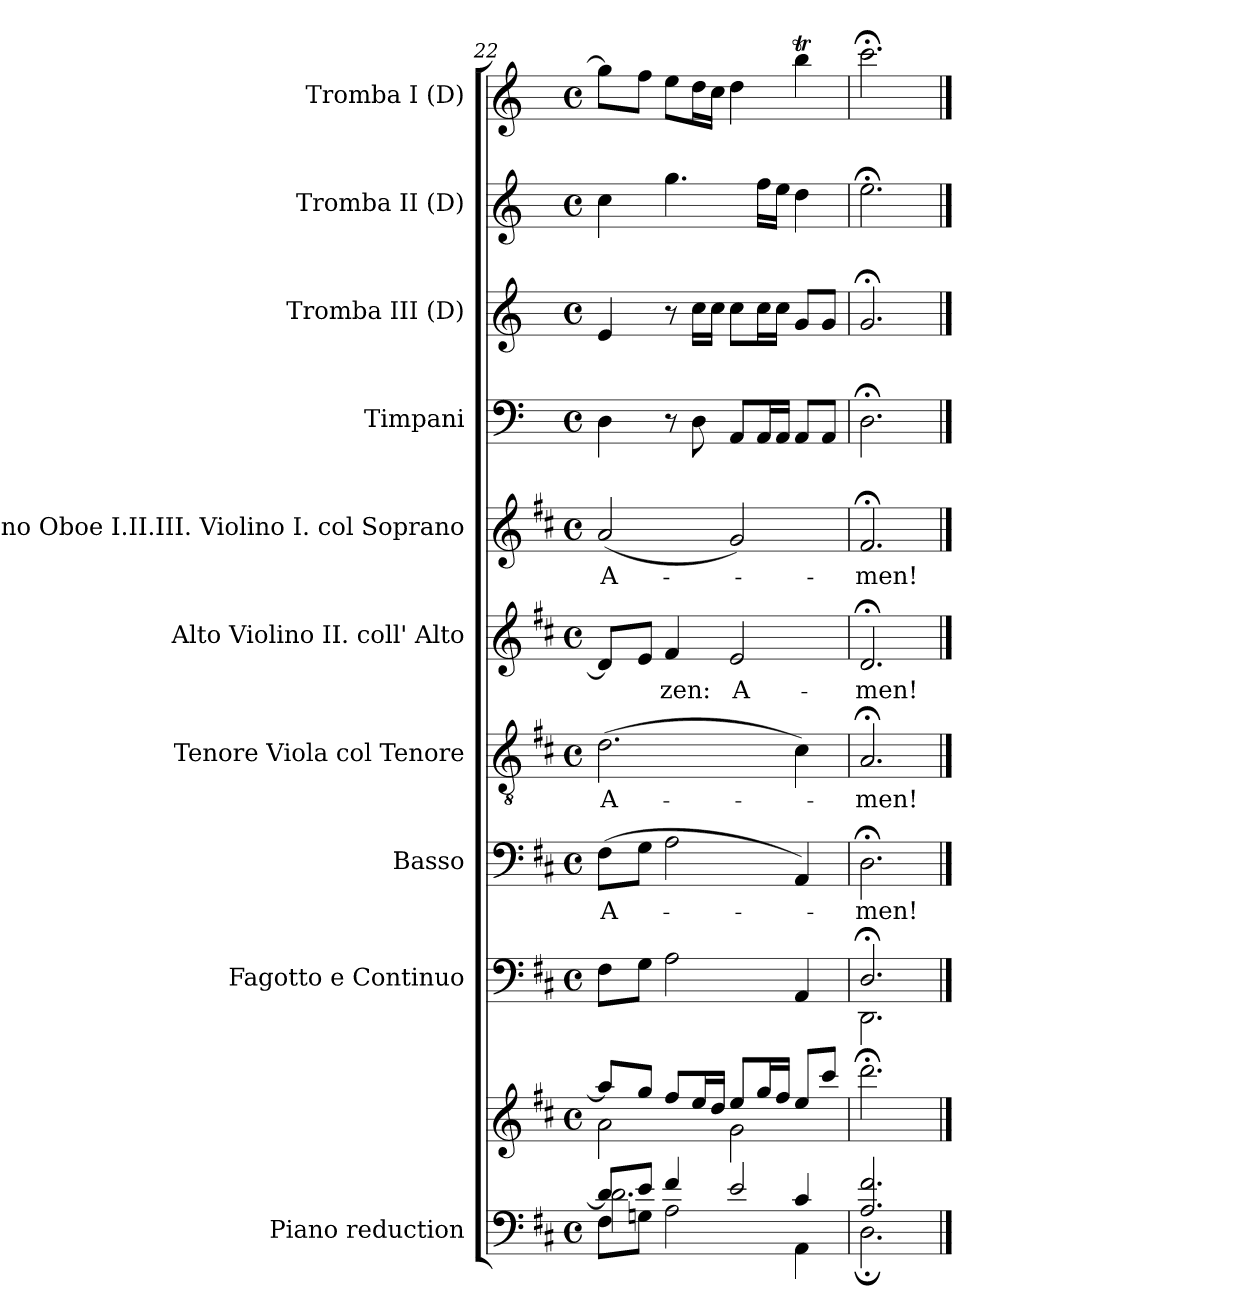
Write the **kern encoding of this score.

**kern	**kern	**kern	**kern	**text	**kern	**text	**kern	**text	**kern	**text	**kern	**kern	**kern	**kern
*part10	*part10	*part9	*part8	*part8	*part7	*part7	*part6	*part6	*part5	*part5	*part4	*part3	*part2	*part1
*staff11	*staff10	*staff9	*staff8	*staff8	*staff7	*staff7	*staff6	*staff6	*staff5	*staff5	*staff4	*staff3	*staff2	*staff1
*I"Piano reduction	*	*I"Fagotto e Continuo	*I"Basso	*	*I"Tenore Viola col Tenore	*	*I"Alto Violino II. coll' Alto	*	*I"Soprano Oboe I.II.III. Violino I. col Soprano	*	*I"Timpani	*I"Tromba III (D)	*I"Tromba II (D)	*I"Tromba I (D)
*I'Pno	*	*	*	*	*	*	*	*	*	*	*I'Timp	*	*	*
*clefF4	*clefG2	*clefF4	*clefF4	*	*clefGv2	*	*clefG2	*	*clefG2	*	*clefF4	*clefG2	*clefG2	*clefG2
*	*	*	*	*	*	*	*	*	*	*	*	*ITrd-1c-2	*ITrd-1c-2	*ITrd-1c-2
*k[f#c#]	*k[f#c#]	*k[f#c#]	*k[f#c#]	*	*k[f#c#]	*	*k[f#c#]	*	*k[f#c#]	*	*k[]	*k[f#c#]	*k[f#c#]	*k[f#c#]
*M4/4	*M4/4	*M4/4	*M4/4	*	*M4/4	*	*M4/4	*	*M4/4	*	*M4/4	*M4/4	*M4/4	*M4/4
*met(c)	*met(c)	*met(c)	*met(c)	*	*met(c)	*	*met(c)	*	*met(c)	*	*met(c)	*met(c)	*met(c)	*met(c)
=22	=22	=22	=22	=22	=22	=22	=22	=22	=22	=22	=22	=22	=22	=22
*^	*^	*	*	*	*	*	*	*	*	*	*	*	*	*
*	*^	*	*	*	*	*	*	*	*	*	*	*	*	*	*	*
!	!	!	!	!	!	!	!LO:LY:b	!	!LO:LY:b	!	!	!	!LO:LY:b	!	!	!	!
8d/L]	8F#\L	2.d\	8aa/L]	2a\	8F#\L	(8F#\L	A-	(2.d\	A-	8d/L]	.	(2a/	A-	4D\	4f#/	4dd\	8aa\L]
8e/J	8Gn\J	.	8gg/J	.	8G\J	8G\J	.	.	.	8e/J	.	.	.	.	.	.	8gg\J
!	!	!	!	!	!	!	!	!	!	!	!LO:LY:b	!	!	!	!	!	!
4f#/	2A\	.	8ff#/L	.	2A\	2A\	.	.	.	4f#/	zen:	.	.	8r	8r	4.aa\	8ff#\L
.	.	.	16ee/L	.	.	.	.	.	.	.	.	.	.	8D\	16dd\LL	.	16ee\L
.	.	.	16dd/JJ	.	.	.	.	.	.	.	.	.	.	.	16dd\JJ	.	16dd\JJ
!	!	!	!	!	!	!	!	!	!	!	!LO:LY:b	!	!	!	!	!	!
2e/	.	.	8ee/L	2g\	.	.	.	.	.	2e/	A-	2g/)	.	8AA/L	8dd\L	.	4ee\
.	.	.	16gg/L	.	.	.	.	.	.	.	.	.	.	16AA/L	16dd\L	16gg\LL	.
.	.	.	16ff#/JJ	.	.	.	.	.	.	.	.	.	.	16AA/JJ	16dd\JJ	16ff#\JJ	.
.	4AA\	4c#/	8ee/L	.	4AA/	4AA/)	.	4c#\)	.	.	.	.	.	8AA/L	8a/L	4ee\	4ccc#t<\
.	.	.	8ccc#/J	.	.	.	.	.	.	.	.	.	.	8AA/J	8a/J	.	.
*	*v	*v	*	*	*	*	*	*	*	*	*	*	*	*	*	*	*
*	*	*v	*v	*	*	*	*	*	*	*	*	*	*	*	*	*
=23	=23	=23	=23	=23	=23	=23	=23	=23	=23	=23	=23	=23	=23	=23	=23
*	*	*	*^	*	*	*	*	*	*	*	*	*	*	*	*
!	!	!	!	!	!	!LO:LY:b	!	!LO:LY:b	!	!LO:LY:b	!	!LO:LY:b	!	!	!	!
2.A/ 2.f#/	2.D;\	2.ddd;<\	2.D;</	2.DD\	2.D;<\	-men!	2.A;</	-men!	2.d;</	men!	2.f#;</	-men!	2.D;<\	2.a;</	2.ff#;<\	2.ddd;<\
*v	*v	*	*v	*v	*	*	*	*	*	*	*	*	*	*	*	*
==	==	==	==	==	==	==	==	==	==	==	==	==	==	==
*-	*-	*-	*-	*-	*-	*-	*-	*-	*-	*-	*-	*-	*-	*-
